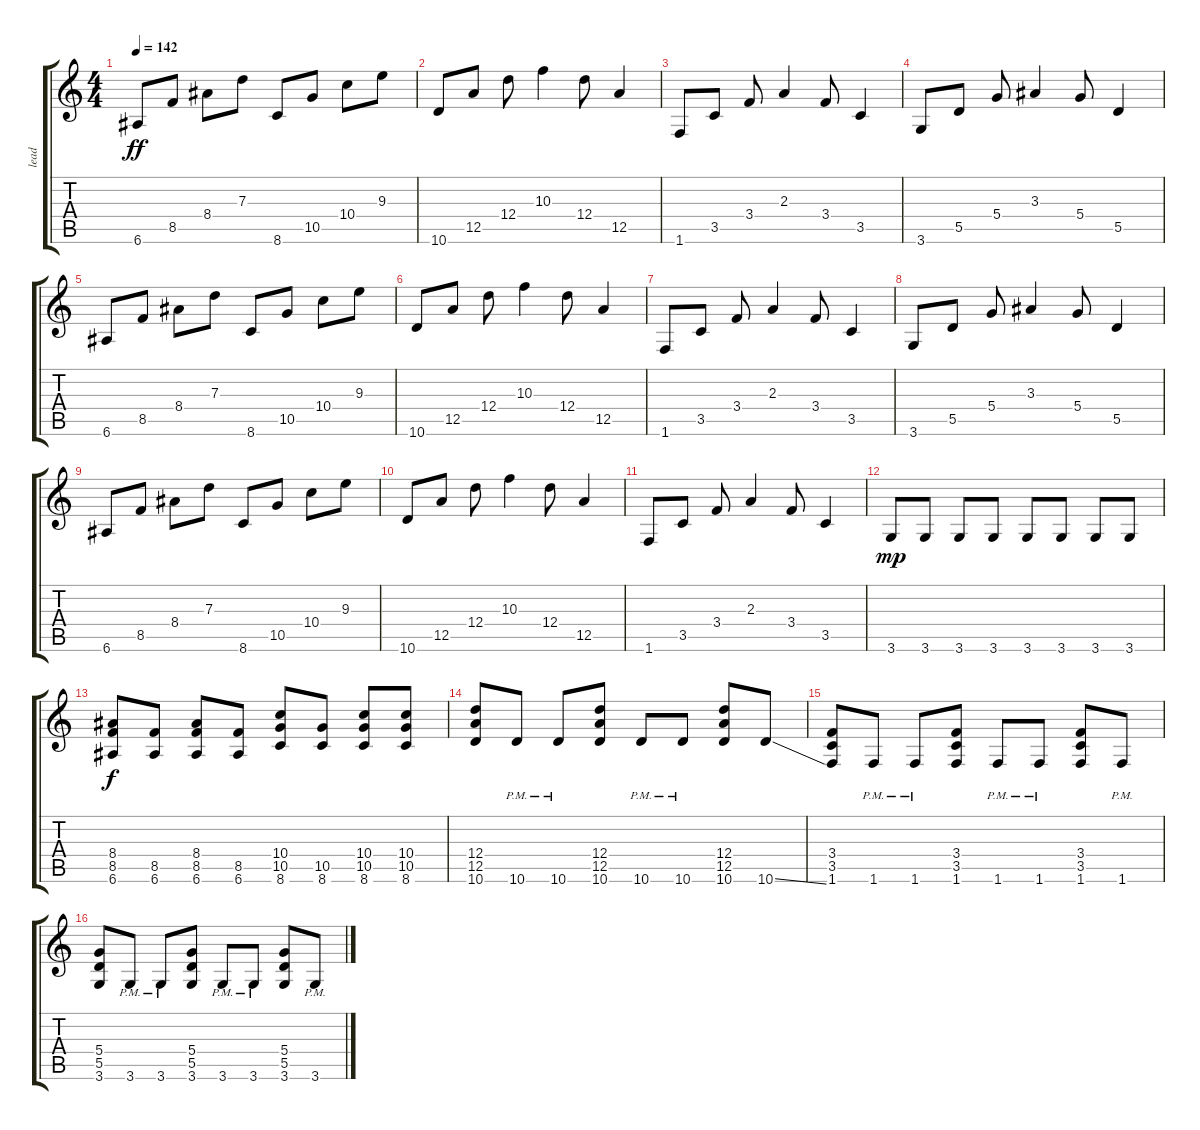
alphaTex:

\track ("lead" "lead") {instrument distortionguitar}
\staff {score tabs}
\tuning (E4 B3 G3 D3 A2 E2) {hide}
\ts (4 4)
\tempo 142
\clef g2
\ks c
6.6.8{dy ff} 8.5.8 8.4.8 7.3.8 8.6.8 10.5.8 10.4.8 9.3.8 |
10.6.8 12.5.8 12.4.8 10.3.4 12.4.8 12.5.4 |
1.6.8 3.5.8 3.4.8 2.3.4 3.4.8 3.5.4 |
3.6.8 5.5.8 5.4.8 3.3.4 5.4.8 5.5.4 |
6.6.8 8.5.8 8.4.8 7.3.8 8.6.8 10.5.8 10.4.8 9.3.8 |
10.6.8 12.5.8 12.4.8 10.3.4 12.4.8 12.5.4 |
1.6.8 3.5.8 3.4.8 2.3.4 3.4.8 3.5.4 |
3.6.8 5.5.8 5.4.8 3.3.4 5.4.8 5.5.4 |
6.6.8 8.5.8 8.4.8 7.3.8 8.6.8 10.5.8 10.4.8 9.3.8 |
10.6.8 12.5.8 12.4.8 10.3.4 12.4.8 12.5.4 |
1.6.8 3.5.8 3.4.8 2.3.4 3.4.8 3.5.4 |
3.6.8{dy mp volume 13 instrument distortionguitar} 3.6.8 3.6.8 3.6.8 3.6.8 3.6.8 3.6.8 3.6.8 |
(8.4 8.5 6.6).8{dy f} (8.5 6.6).8 (8.4 8.5 6.6).8 (8.5 6.6).8 (10.4 10.5 8.6).8 (10.5 8.6).8 (10.4 10.5 8.6).8 (10.4 10.5 8.6).8 |
(12.4 12.5 10.6).8 10.6{pm}.8 10.6{pm}.8 (12.4 12.5 10.6).8 10.6{pm}.8 10.6{pm}.8 (12.4 12.5 10.6).8 10.6{ss}.8 |
(3.4 3.5 1.6).8 1.6{pm}.8 1.6{pm}.8 (3.4 3.5 1.6).8 1.6{pm}.8 1.6{pm}.8 (3.4 3.5 1.6).8 1.6{pm}.8 |
(5.4 5.5 3.6).8 3.6{pm}.8 3.6{pm}.8 (5.4 5.5 3.6).8 3.6{pm}.8 3.6{pm}.8 (5.4 5.5 3.6).8 3.6{ss pm}.8
